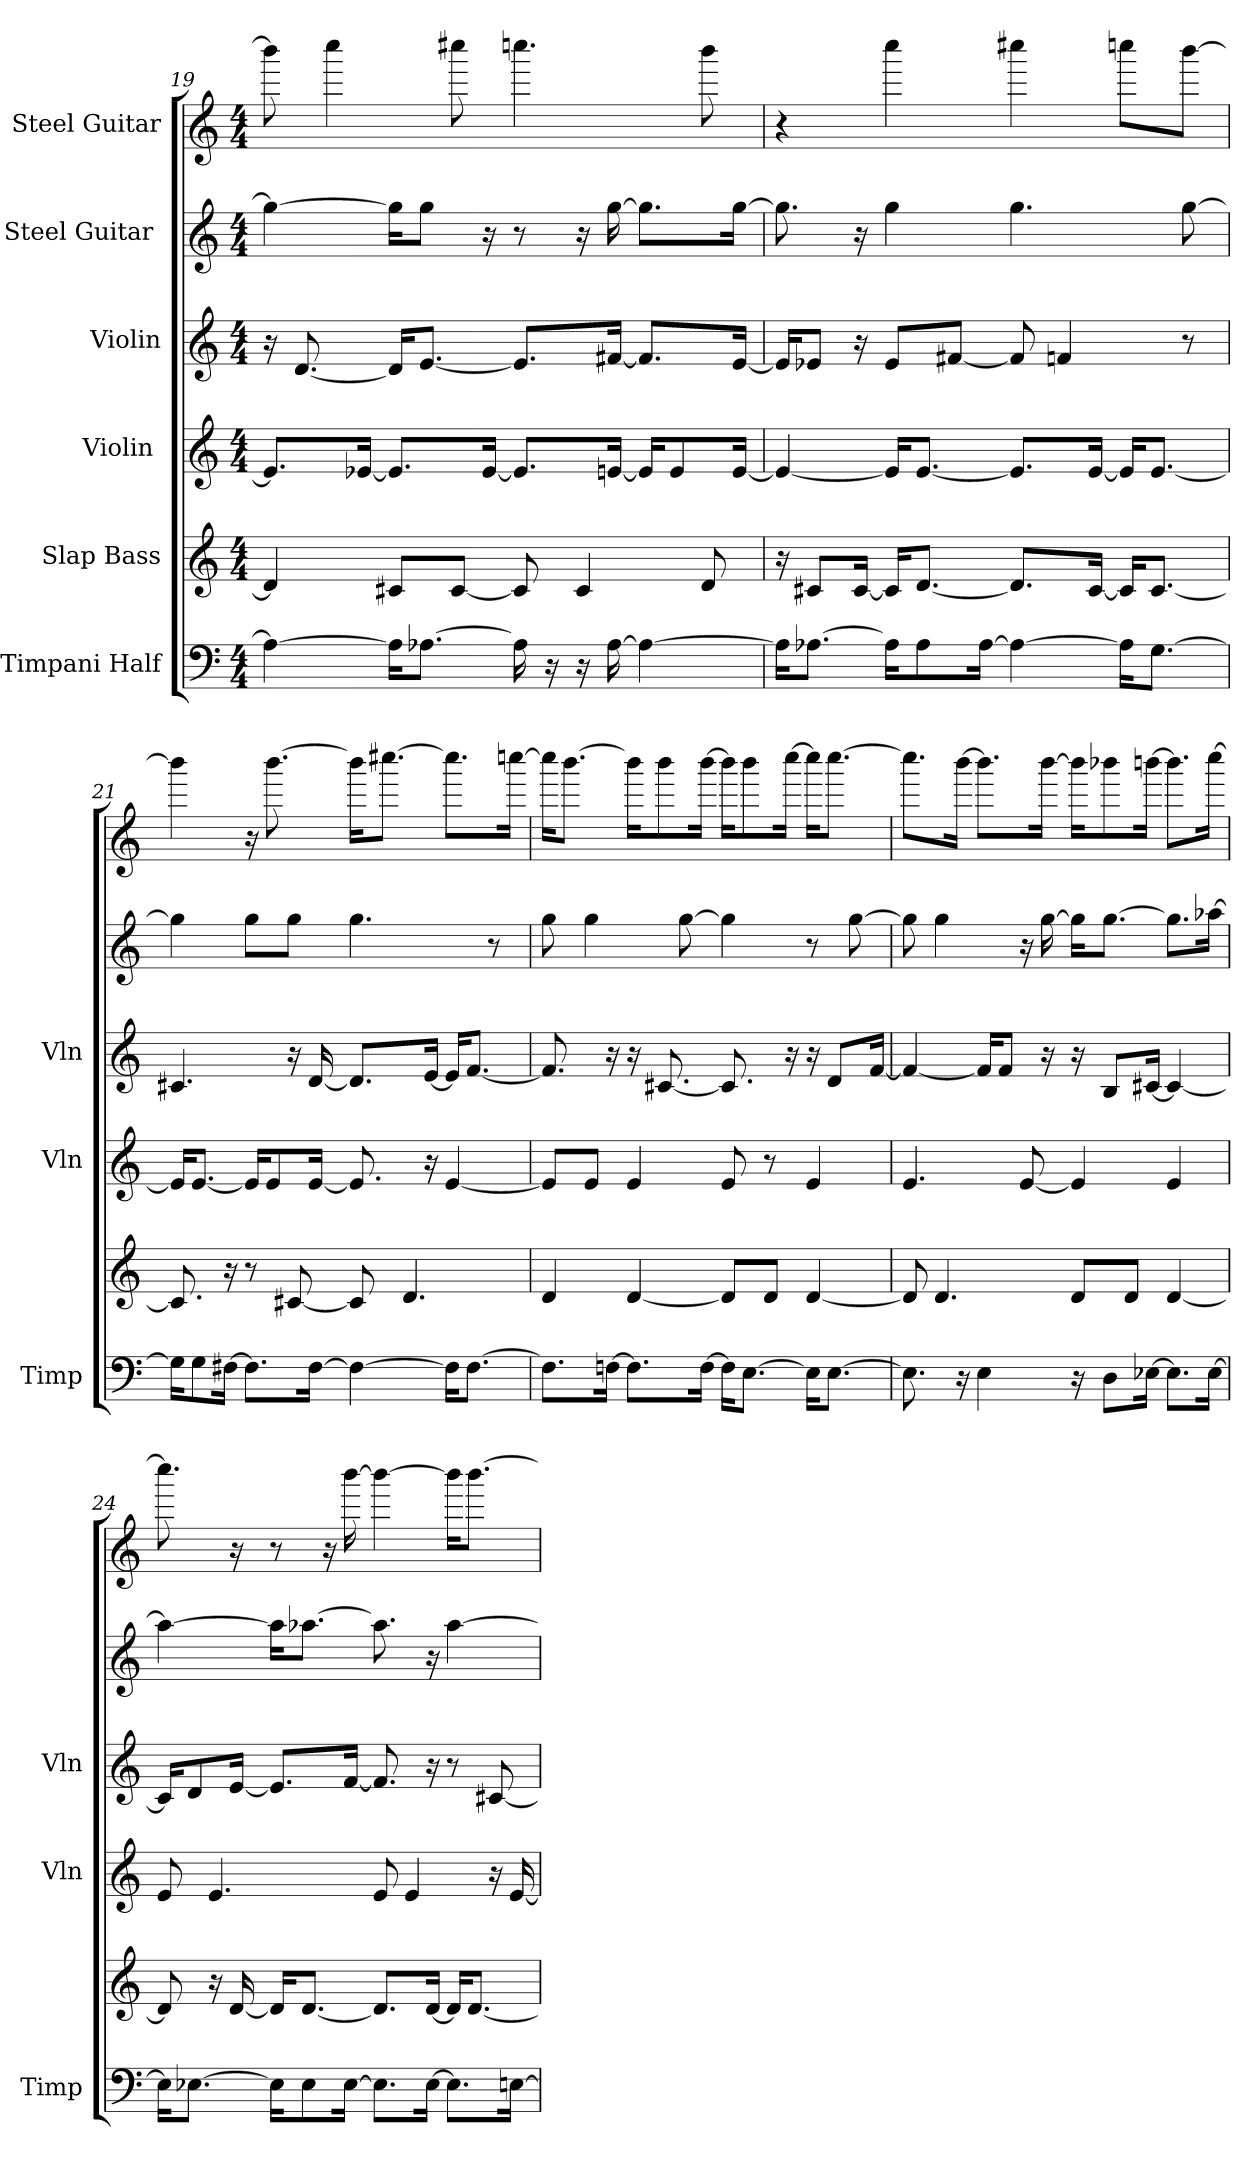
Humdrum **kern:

**kern	**kern	**kern	**kern	**kern	**kern
*part6	*part5	*part4	*part3	*part2	*part1
*staff6	*staff5	*staff4	*staff3	*staff2	*staff1
*I"Timpani Half	*I"Slap Bass	*I"Violin [2]	*I"Violin	*I"Steel Guitar [2]	*I"Steel Guitar
*I'Timp	*	*I'Vln	*I'Vln	*	*
*clefF4	*clefG2	*clefG2	*clefG2	*clefG2	*clefG2
*M4/4	*M4/4	*M4/4	*M4/4	*M4/4	*M4/4
=19	=19	=19	=19	=19	=19
4A-_	4d]	8.e-L]	16r	4gg_	8bbb]
.	.	.	[8.d	.	.
.	.	.	.	.	4cccc
.	.	[16e-Jk	.	.	.
16A-KL]	8c#L	8.e-L]	16dKL]	16ggKL]	.
[8.A-J	.	.	[8.eJ	8ggJ	.
.	[8c#J	.	.	.	8cccc#
.	.	[16e-Jk	.	16r	.
16A-]	8c#]	8.e-L]	8.eL]	8r	4.cccc
16r	.	.	.	.	.
16r	4c#	.	.	16r	.
[16A-	.	[16eJk	[16f#Jk	[16gg	.
4A-_	.	16eKL]	8.f#L]	8.ggL]	.
.	.	8e	.	.	.
.	8d	.	.	.	8bbb
.	.	[16eJk	[16eJk	[16ggJk	.
=20	=20	=20	=20	=20	=20
16A-KL]	16r	4e_	16eKL]	8.gg]	4r
[8.A-J	8c#L	.	8e-J	.	.
.	[16c#Jk	.	16r	16r	.
16A-KL]	16c#KL]	16eKL]	8e-L	4gg	4cccc
8A-	[8.dJ	[8.eJ	.	.	.
.	.	.	[8f#J	.	.
[16A-Jk	.	.	.	.	.
4A-_	8.dL]	8.eL]	8f#]	4.gg	4cccc#
.	.	.	4f	.	.
.	[16c#Jk	[16eJk	.	.	.
16A-KL]	16c#KL]	16eKL]	.	.	8ccccL
[8.GJ	[8.c#J	[8.eJ	.	.	.
.	.	.	8r	[8gg	[8bbbJ
=21	=21	=21	=21	=21	=21
16GKL]	8.c#]	16eKL]	4.c#	4gg]	4bbb]
8G	.	[8.eJ	.	.	.
[16F#Jk	16r	.	.	.	.
8.F#L]	8r	16eKL]	.	8ggL	16r
.	.	8e	.	.	[8.bbb
.	[8c#	.	16r	8ggJ	.
[16F#Jk	.	[16eJk	[16d	.	.
4F#_	8c#]	8.e]	8.dL]	4.gg	16bbbKL]
.	.	.	.	.	[8.cccc#J
.	4.d	.	.	.	.
.	.	16r	[16eJk	.	.
16F#KL]	.	[4e	16eKL]	.	8.cccc#L]
[8.F#J	.	.	[8.fJ	.	.
.	.	.	.	8r	.
.	.	.	.	.	[16ccccJk
=22	=22	=22	=22	=22	=22
8.F#L]	4d	8eL]	8.f]	8gg	16ccccKL]
.	.	.	.	.	[8.bbbJ
.	.	8eJ	.	4gg	.
[16FJk	.	.	16r	.	.
8.FL]	[4d	4e	16r	.	16bbbKL]
.	.	.	[8.c#	.	8bbb
.	.	.	.	[8gg	.
[16FJk	.	.	.	.	[16bbbJk
16FKL]	8dL]	8e	8.c#]	4gg]	16bbbKL]
[8.EJ	.	.	.	.	8bbb
.	8dJ	8r	.	.	.
.	.	.	16r	.	[16ccccJk
16EKL]	[4d	4e	16r	8r	16ccccKL]
[8.EJ	.	.	8dL	.	[8.ccccJ
.	.	.	.	[8gg	.
.	.	.	[16fJk	.	.
=23	=23	=23	=23	=23	=23
8.E]	8d]	4.e	4f_	8gg]	8.ccccL]
.	4.d	.	.	4gg	.
16r	.	.	.	.	[16bbbJk
4E	.	.	16fKL]	.	8.bbbL]
.	.	.	8fJ	.	.
.	.	[8e	.	16r	.
.	.	.	16r	[16gg	[16bbbJk
16r	8dL	4e]	16r	16ggKL]	16bbbKL]
8DL	.	.	8BL	[8.ggJ	8bbb-
.	8dJ	.	.	.	.
[16E-Jk	.	.	[16c#Jk	.	[16bbbJk
8.E-L]	[4d	4e	4c#_	8.ggL]	8.bbbL]
[16E-Jk	.	.	.	[16aa-Jk	[16ccccJk
=24	=24	=24	=24	=24	=24
16E-KL]	8d]	8e	16c#KL]	4aa-_	8.cccc]
[8.E-J	.	.	8d	.	.
.	16r	4.e	.	.	.
.	[16d	.	[16eJk	.	16r
16E-KL]	16dKL]	.	8.eL]	16aa-KL]	8r
8E-	[8.dJ	.	.	[8.aa-J	.
.	.	.	.	.	16r
[16E-Jk	.	.	[16fJk	.	[16bbb
8.E-L]	8.dL]	8e	8.f]	8.aa-]	4bbb_
.	.	4e	.	.	.
[16E-Jk	[16dJk	.	16r	16r	.
8.E-L]	16dKL]	.	8r	[4aa-	16bbbKL]
.	[8.dJ	.	.	.	[8.bbbJ
.	.	16r	[8c#	.	.
[16EJk	.	[16e	.	.	.
=	=	=	=	=	=
*-	*-	*-	*-	*-	*-
